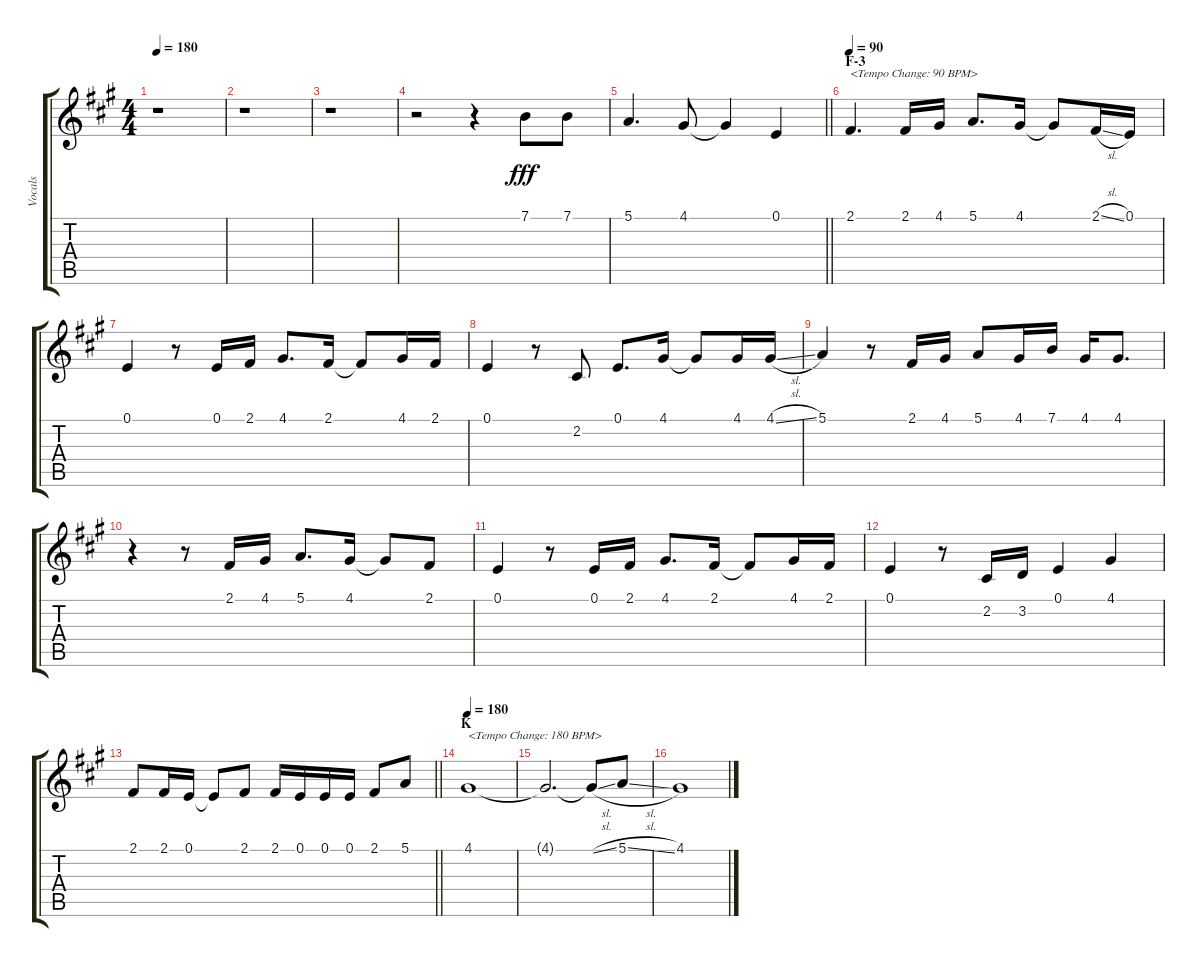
\track ("Vocals" "Vocals") {instrument voiceoohs}
\staff {score tabs}
\tuning (E4 B3 G3 D3 A2 E2) {hide}
\ts (4 4)
\tempo 180
\clef g2
\ks a
r.1{dy fff} |
r.1 |
r.1 |
r.2 r.4 7.1.8 7.1.8 |
\barLineRight lightlight
5.1.4{d} 4.1.8 4.1{t}.4 0.1.4 |
\section ("" "F-3")
\tempo 90
2.1.4{d txt "<Tempo Change: 90 BPM>"} 2.1.16 4.1.16 5.1.8{d} 4.1.16 4.1{t}.8 2.1{sl}.16 0.1.16 |
0.1.4 r.8 0.1.16 2.1.16 4.1.8{d} 2.1.16 2.1{t}.8 4.1.16 2.1.16 |
0.1.4 r.8 2.2.8 0.1.8{d} 4.1.16 4.1{t}.8 4.1.16 4.1{sl}.16 |
5.1.4 r.8 2.1.16 4.1.16 5.1.8 4.1.16 7.1.16 4.1.16 4.1.8{d} |
r.4 r.8 2.1.16 4.1.16 5.1.8{d} 4.1.16 4.1{t}.8 2.1.8 |
0.1.4 r.8 0.1.16 2.1.16 4.1.8{d} 2.1.16 2.1{t}.8 4.1.16 2.1.16 |
0.1.4 r.8 2.2.16 3.2.16 0.1.4 4.1.4 |
\barLineRight lightlight
2.1.8 2.1.16 0.1.16 0.1{t}.8 2.1.8 2.1.16 0.1.16 0.1.16 0.1.16 2.1.8 5.1.8 |
\section ("" "K")
\tempo 180
4.1.1{txt "<Tempo Change: 180 BPM>"} |
4.1{t}.2{d} 4.1{sl t}.8 5.1{sl}.8 |
4.1.1
